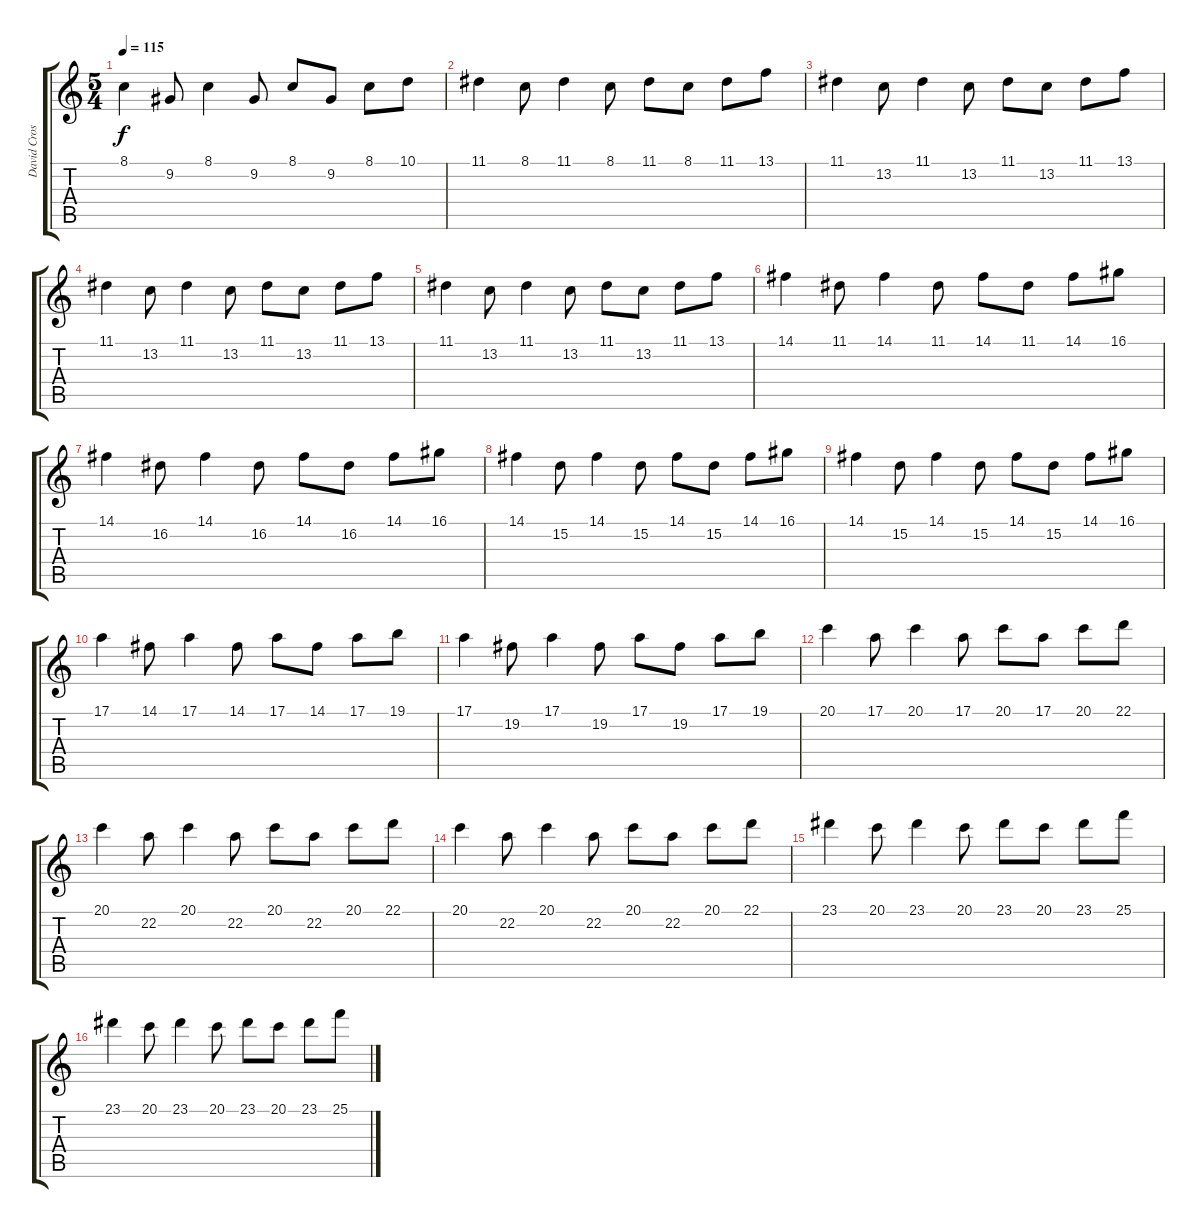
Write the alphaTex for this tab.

\track ("David Cross (violin)" "David Cros") {instrument violin}
\staff {score tabs}
\tuning (E4 B3 G3 D3 A2 E2) {hide}
\ts (5 4)
\tempo 115
\clef g2
\ks c
8.1.4{dy f} 9.2.8 8.1.4 9.2.8 8.1.8 9.2.8 8.1.8 10.1.8 |
11.1.4 8.1.8 11.1.4 8.1.8 11.1.8 8.1.8 11.1.8 13.1.8 |
11.1.4 13.2.8 11.1.4 13.2.8 11.1.8 13.2.8 11.1.8 13.1.8 |
11.1.4 13.2.8 11.1.4 13.2.8 11.1.8 13.2.8 11.1.8 13.1.8 |
11.1.4 13.2.8 11.1.4 13.2.8 11.1.8 13.2.8 11.1.8 13.1.8 |
14.1.4 11.1.8 14.1.4 11.1.8 14.1.8 11.1.8 14.1.8 16.1.8 |
14.1.4 16.2.8 14.1.4 16.2.8 14.1.8 16.2.8 14.1.8 16.1.8 |
14.1.4 15.2.8 14.1.4 15.2.8 14.1.8 15.2.8 14.1.8 16.1.8 |
14.1.4 15.2.8 14.1.4 15.2.8 14.1.8 15.2.8 14.1.8 16.1.8 |
17.1.4 14.1.8 17.1.4 14.1.8 17.1.8 14.1.8 17.1.8 19.1.8 |
17.1.4 19.2.8 17.1.4 19.2.8 17.1.8 19.2.8 17.1.8 19.1.8 |
20.1.4 17.1.8 20.1.4 17.1.8 20.1.8 17.1.8 20.1.8 22.1.8 |
20.1.4 22.2.8 20.1.4 22.2.8 20.1.8 22.2.8 20.1.8 22.1.8 |
20.1.4 22.2.8 20.1.4 22.2.8 20.1.8 22.2.8 20.1.8 22.1.8 |
23.1.4 20.1.8 23.1.4 20.1.8 23.1.8 20.1.8 23.1.8 25.1.8 |
23.1.4 20.1.8 23.1.4 20.1.8 23.1.8 20.1.8 23.1.8 25.1.8
